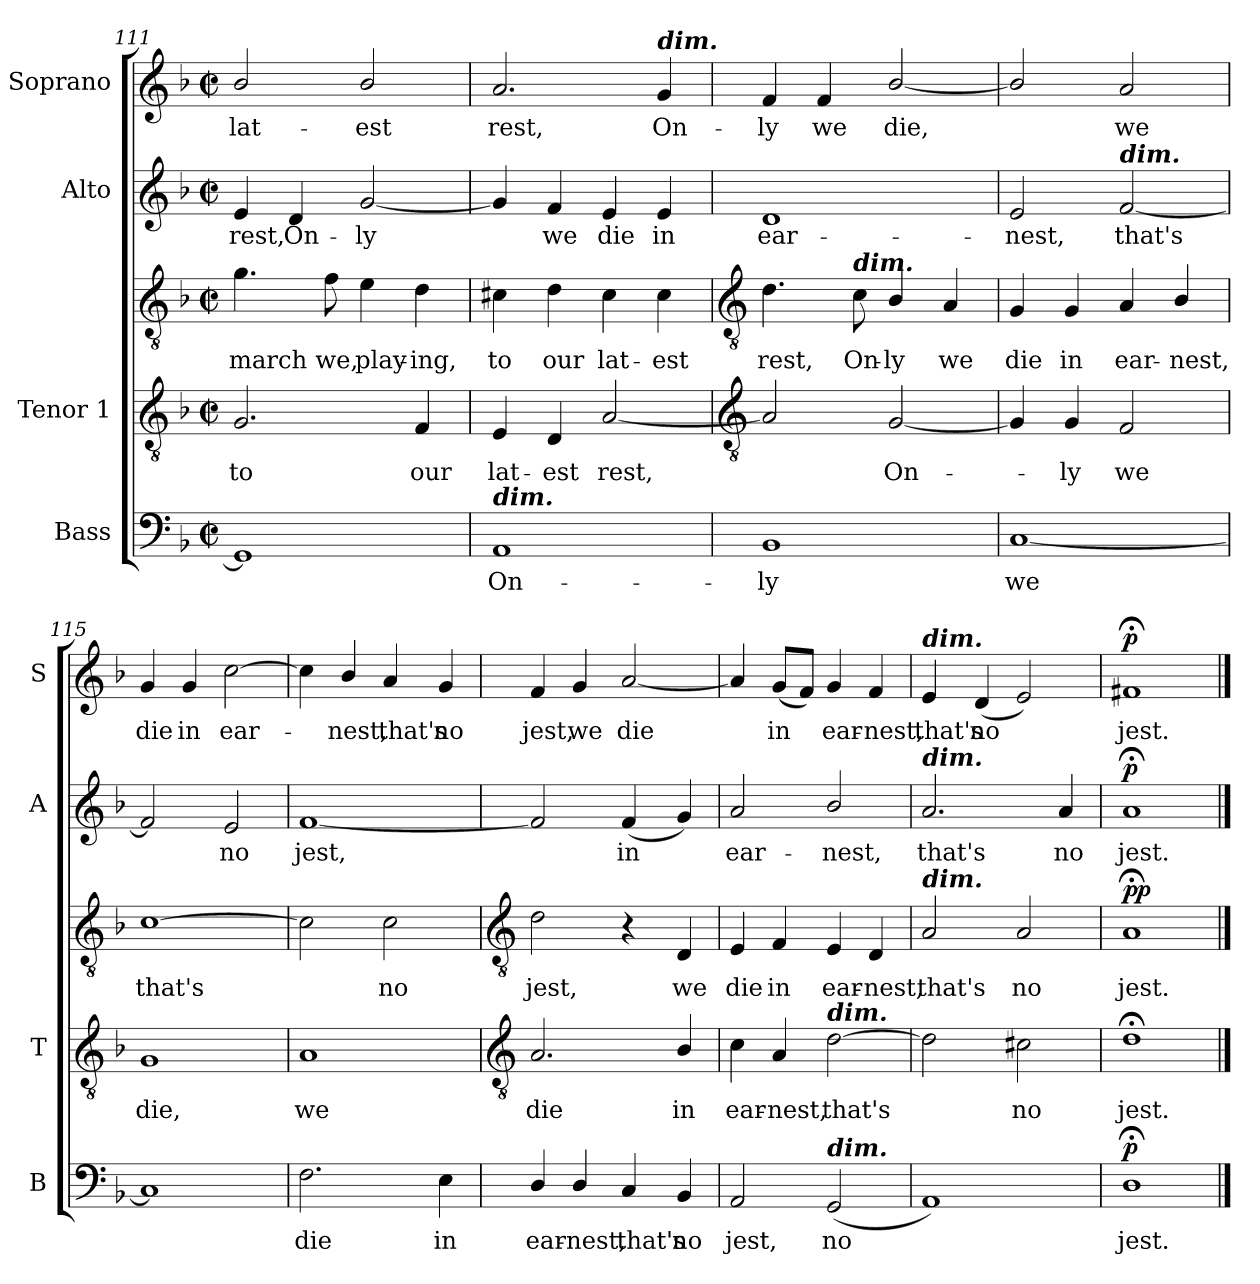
**kern	**text	**dynam	**kern	**text	**kern	**text	**dynam	**kern	**text	**dynam	**kern	**text	**dynam
*part4	*part4	*part4	*part3	*part3	*part3	*part3	*part3	*part2	*part2	*part2	*part1	*part1	*part1
*staff5	*staff5	*staff5	*staff4	*staff4	*staff3	*staff3	*staff3/4	*staff2	*staff2	*staff2	*staff1	*staff1	*staff1
*I"Bass	*	*	*I"Tenor 1	*	*	*	*	*I"Alto	*	*	*I"Soprano	*	*
*I'B	*	*	*I'T	*	*	*	*	*I'A	*	*	*I'S	*	*
*clefF4	*	*	*clefGv2	*	*clefGv2	*	*	*clefG2	*	*	*clefG2	*	*
*k[b-]	*	*	*k[b-]	*	*k[b-]	*	*	*k[b-]	*	*	*k[b-]	*	*
*F:	*	*	*F:	*	*F:	*	*	*F:	*	*	*F:	*	*
*M2/2	*	*	*M2/2	*	*M2/2	*	*	*M2/2	*	*	*M2/2	*	*
*met(c|)	*	*	*met(c|)	*	*met(c|)	*	*	*met(c|)	*	*	*met(c|)	*	*
=111	=111	=111	=111	=111	=111	=111	=111	=111	=111	=111	=111	=111	=111
!	!	!	!	!LO:LY:b	!	!LO:LY:b	!	!	!LO:LY:b	!	!	!LO:LY:b	!
1GG]	.	.	2.G	to	4.g	march	.	4e	rest,	.	2b-/	lat-	.
!	!	!	!	!	!	!	!	!	!LO:LY:b	!	!	!	!
.	.	.	.	.	.	.	.	4d	On-	.	.	.	.
!	!	!	!	!	!	!LO:LY:b	!	!	!	!	!	!	!
.	.	.	.	.	8f	we,	.	.	.	.	.	.	.
!	!	!	!	!	!	!LO:LY:b	!	!	!LO:LY:b	!	!	!LO:LY:b	!
.	.	.	.	.	4e	play-	.	[2g	-ly	.	2b-/	-est	.
!	!	!	!	!LO:LY:b	!	!LO:LY:b	!	!	!	!	!	!	!
.	.	.	4F	our	4d	-ing,	.	.	.	.	.	.	.
=112	=112	=112	=112	=112	=112	=112	=112	=112	=112	=112	=112	=112	=112
!LO:TX:a:Bi:t=dim.	!	!	!	!	!	!	!	!	!	!	!	!	!
!	!LO:LY:b	!	!	!LO:LY:b	!	!LO:LY:b	!	!	!	!	!	!LO:LY:b	!
1AA	On-	.	4E	lat-	4c#X	to	.	4g]	.	.	2.a	rest,	.
!	!	!	!	!LO:LY:b	!	!LO:LY:b	!	!	!LO:LY:b	!	!	!	!
.	.	.	4D	-est	4d	our	.	4f	we	.	.	.	.
!	!	!	!	!LO:LY:b	!	!LO:LY:b	!	!	!LO:LY:b	!	!	!	!
.	.	.	[2A	rest,	4c#	lat-	.	4e	die	.	.	.	.
!	!	!	!	!	!	!	!	!	!	!	!LO:TX:a:Bi:t=dim.	!	!
!	!	!	!	!	!	!LO:LY:b	!	!	!LO:LY:b	!	!	!LO:LY:b	!
.	.	.	.	.	4c#	-est	.	4e	in	.	4g	On-	.
!!LO:LB:g=z
=113	=113	=113	=113	=113	=113	=113	=113	=113	=113	=113	=113	=113	=113
*	*	*	*clefGv2	*	*clefGv2	*	*	*	*	*	*	*	*
!	!LO:LY:b	!	!	!	!	!LO:LY:b	!	!	!LO:LY:b	!	!	!LO:LY:b	!
1BB-	-ly	.	2A]	.	4.d	rest,	.	1d	ear-	.	4f	-ly	.
!	!	!	!	!	!	!	!	!	!	!	!	!LO:LY:b	!
.	.	.	.	.	.	.	.	.	.	.	4f	we	.
!	!	!	!	!	!LO:TX:a:Bi:t=dim.	!	!	!	!	!	!	!	!
!	!	!	!	!	!	!LO:LY:b	!	!	!	!	!	!	!
.	.	.	.	.	8c	On-	.	.	.	.	.	.	.
!	!	!	!	!LO:LY:b	!	!LO:LY:b	!	!	!	!	!	!LO:LY:b	!
.	.	.	[2G	On-	4B-/	-ly	.	.	.	.	[2b-/	die,	.
!	!	!	!	!	!	!LO:LY:b	!	!	!	!	!	!	!
.	.	.	.	.	4A	we	.	.	.	.	.	.	.
=114	=114	=114	=114	=114	=114	=114	=114	=114	=114	=114	=114	=114	=114
!	!LO:LY:b	!	!	!	!	!LO:LY:b	!	!	!LO:LY:b	!	!	!	!
[1C	we	.	4G]	.	4G	die	.	2e	-nest,	.	2b-/]	.	.
!	!	!	!	!LO:LY:b	!	!LO:LY:b	!	!	!	!	!	!	!
.	.	.	4G	ly	4G	in	.	.	.	.	.	.	.
!	!	!	!	!	!	!	!	!LO:TX:a:Bi:t=dim.	!	!	!	!	!
!	!	!	!	!LO:LY:b	!	!LO:LY:b	!	!	!LO:LY:b	!	!	!LO:LY:b	!
.	.	.	2F	we	4A	ear-	.	[2f	that's	.	2a	we	.
!	!	!	!	!	!	!LO:LY:b	!	!	!	!	!	!	!
.	.	.	.	.	4B-/	-nest,	.	.	.	.	.	.	.
=115	=115	=115	=115	=115	=115	=115	=115	=115	=115	=115	=115	=115	=115
!	!	!	!	!LO:LY:b	!	!LO:LY:b	!	!	!	!	!	!LO:LY:b	!
1C]	.	.	1G	die,	[1c	that's	.	2f]	.	.	4g	die	.
!	!	!	!	!	!	!	!	!	!	!	!	!LO:LY:b	!
.	.	.	.	.	.	.	.	.	.	.	4g	in	.
!	!	!	!	!	!	!	!	!	!LO:LY:b	!	!	!LO:LY:b	!
.	.	.	.	.	.	.	.	2e	no	.	[2cc	ear-	.
=116	=116	=116	=116	=116	=116	=116	=116	=116	=116	=116	=116	=116	=116
!	!LO:LY:b	!	!	!LO:LY:b	!	!	!	!	!LO:LY:b	!	!	!	!
2.F	die	.	1A	we	2c]	.	.	[1f	jest,	.	4cc]	.	.
!	!	!	!	!	!	!	!	!	!	!	!	!LO:LY:b	!
.	.	.	.	.	.	.	.	.	.	.	4b-/	nest,	.
!	!	!	!	!	!	!LO:LY:b	!	!	!	!	!	!LO:LY:b	!
.	.	.	.	.	2c	no	.	.	.	.	4a	that's	.
!	!LO:LY:b	!	!	!	!	!	!	!	!	!	!	!LO:LY:b	!
4E	in	.	.	.	.	.	.	.	.	.	4g	no	.
!!LO:LB:g=z
=117	=117	=117	=117	=117	=117	=117	=117	=117	=117	=117	=117	=117	=117
*	*	*	*clefGv2	*	*clefGv2	*	*	*	*	*	*	*	*
!	!LO:LY:b	!	!	!LO:LY:b	!	!LO:LY:b	!	!	!	!	!	!LO:LY:b	!
4D/	ear-	.	2.A	die	2d	jest,	.	2f]	.	.	4f	jest,	.
!	!LO:LY:b	!	!	!	!	!	!	!	!	!	!	!LO:LY:b	!
4D/	-nest,	.	.	.	.	.	.	.	.	.	4g	we	.
!	!LO:LY:b	!	!	!	!	!	!	!	!LO:LY:b	!	!	!LO:LY:b	!
4C	that's	.	.	.	4r	.	.	(<4f	in	.	[2a	die	.
!	!LO:LY:b	!	!	!LO:LY:b	!	!LO:LY:b	!	!	!	!	!	!	!
4BB-	no	.	4B-/	in	4D	we	.	4g)	.	.	.	.	.
=118	=118	=118	=118	=118	=118	=118	=118	=118	=118	=118	=118	=118	=118
!	!LO:LY:b	!	!	!LO:LY:b	!	!LO:LY:b	!	!	!LO:LY:b	!	!	!	!
2AA	jest,	.	4c	ear-	4E	die	.	2a	ear-	.	4a]	.	.
!	!	!	!	!LO:LY:b	!	!LO:LY:b	!	!	!	!	!	!LO:LY:b	!
.	.	.	4A	-nest,	4F	in	.	.	.	.	(<8gL	in	.
.	.	.	.	.	.	.	.	.	.	.	8fJ)	.	.
!	!	!	!LO:TX:a:Bi:t=dim.	!	!	!	!	!	!	!	!	!	!
!LO:TX:a:Bi:t=dim.	!	!	!	!	!	!	!	!	!	!	!	!	!
!	!LO:LY:b	!	!	!LO:LY:b	!	!LO:LY:b	!	!	!LO:LY:b	!	!	!LO:LY:b	!
(<2GG	no	.	[2d	that's	4E	ear-	.	2b-/	-nest,	.	4g	ear-	.
!	!	!	!	!	!	!LO:LY:b	!	!	!	!	!	!LO:LY:b	!
.	.	.	.	.	4D	-nest,	.	.	.	.	4f	-nest,	.
=119	=119	=119	=119	=119	=119	=119	=119	=119	=119	=119	=119	=119	=119
!	!	!	!	!	!	!	!	!	!	!	!LO:TX:a:Bi:t=dim.	!	!
!	!	!	!	!	!	!	!	!LO:TX:a:Bi:t=dim.	!	!	!	!	!
!	!	!	!	!	!LO:TX:a:Bi:t=dim.	!	!	!	!	!	!	!	!
!	!	!	!	!	!	!LO:LY:b	!	!	!LO:LY:b	!	!	!LO:LY:b	!
1AA)	.	.	2d]	.	2A	that's	.	2.a	that's	.	4e	that's	.
!	!	!	!	!	!	!	!	!	!	!	!	!LO:LY:b	!
.	.	.	.	.	.	.	.	.	.	.	(<4d	no	.
!	!	!	!	!LO:LY:b	!	!LO:LY:b	!	!	!	!	!	!	!
.	.	.	2c#X	no	2A	no	.	.	.	.	2e)	.	.
!	!	!	!	!	!	!	!	!	!LO:LY:b	!	!	!	!
.	.	.	.	.	.	.	.	4a	no	.	.	.	.
=120	=120	=120	=120	=120	=120	=120	=120	=120	=120	=120	=120	=120	=120
!	!LO:LY:b	!LO:DY:b	!	!LO:LY:b	!	!LO:LY:b	!LO:DY:b=2	!	!LO:LY:b	!	!	!LO:LY:b	!
!	!	!	!	!	!	!	!LO:DY:n=1:b	!	!	!LO:DY:b	!	!	!LO:DY:b
1D;<	jest.	p	1d;<	jest.	1A;<	jest.	p p	1a;<	jest.	p	1f#X;<	jest.	p
==	==	==	==	==	==	==	==	==	==	==	==	==	==
*-	*-	*-	*-	*-	*-	*-	*-	*-	*-	*-	*-	*-	*-
